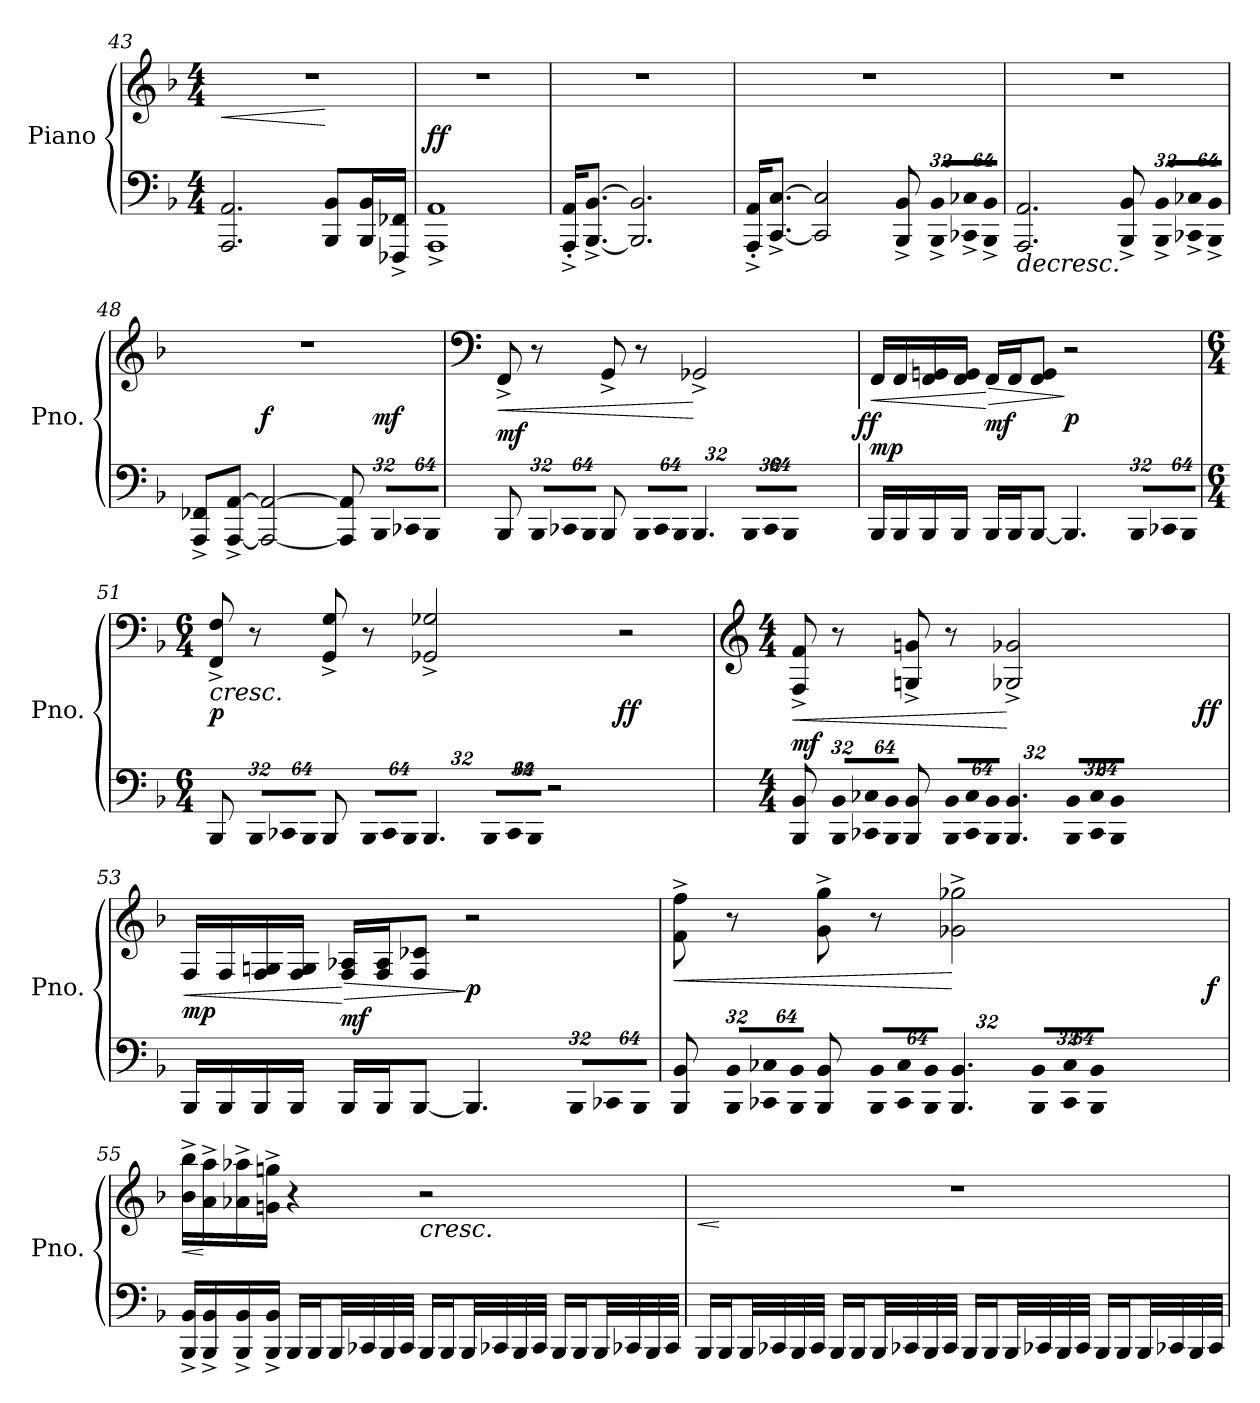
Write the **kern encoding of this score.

**kern	**kern	**dynam
*part1	*part1	*part1
*staff2	*staff1	*staff1/2
*I"Piano	*	*
*I'Pno.	*	*
*clefF4	*clefG2	*
*k[b-]	*k[b-]	*
*F:	*F:	*
*M4/4	*M4/4	*
=43	=43	=43
!	!	!LO:HP:b
2.AAAi/ 2.AAi	1r	<
8BBB-i/ 8BB-iL	.	[
16BBB-i/ 16BB-iL	.	.
16FFF-Xi/^ 16FF-Xi^JJ	.	.
=44	=44	=44
1AAAi^ 1AAi^	1r	ff
=45	=45	=45
16AAAi/'^ 16AAi'^KL	1r	.
[<8.BBB-i/^ [>8.BB-i^J	.	.
2.BBB-i/] 2.BB-i]	.	.
!!LO:LB:g=z
=46	=46	=46
16AAAi/'^ 16AAi'^KL	1r	.
[<8.CCi/^ [>8.Ci^J	.	.
2CCi/] 2Ci]	.	.
8BBB-i/^ 8BB-i^	.	.
*Xbrackettup	*	*
!LO:N:vis=16	!	!
512%21BBB-i/^ 512%21BB-i^LL	.	.
!LO:N:vis=16	!	!
1024%43CC-Xi/^ 1024%43C-Xi^	.	.
!LO:N:vis=16	!	!
1024%43BBB-i/^ 1024%43BB-i^JJ	.	.
=47	=47	=47
!	!	!LO:HP:b=2
2.AAAi/ 2.AAi	1r	>
8BBB-i/^ 8BB-i^	.	.
!LO:N:vis=16	!	!
512%21BBB-i/^ 512%21BB-i^LL	.	.
!LO:N:vis=16	!	!
1024%43CC-Xi/^ 1024%43C-Xi^	.	.
!LO:N:vis=16	!	!
1024%43BBB-i/^ 1024%43BB-i^JJ	.	.
=48	=48	=48
8AAAi/^ 8FF-Xi^L	1r	.
[<8AAAi/^ [>8AAi^J	.	.
2AAAi/_< 2AAi_>	.	f
8AAAi/] 8AAi]	.	.
!LO:N:vis=16	!	!
512%21BBB-i/LL	.	mf
!LO:N:vis=16	!	!
1024%43CC-Xi/	.	.
!LO:N:vis=16	!	!
1024%43BBB-i/JJ	.	.
.	.	]
=49	=49	=49
*	*clefF4	*
!	!	!LO:HP:b
*	*^	*
8BBB-i/	8FF^i/	2ryy	< mf
!LO:N:vis=16	!	!	!
512%21BBB-i/LL	8r	.	.
!LO:N:vis=16	!	!	!
1024%43CC-Xi/	.	.	.
!LO:N:vis=16	!	!	!
1024%43BBB-i/JJ	.	.	.
8BBB-i/	8GG^i/	.	.
!LO:N:vis=16	!	!	!
512%21BBB-i/LL	8r	.	.
!LO:N:vis=16	!	!	!
1024%43CC-i/	.	.	.
!LO:N:vis=16	!	!	!
1024%43BBB-i/JJ	.	.	.
4.BBB-i/	2GG-X^i/	4ryy	[
.	.	8ryy	.
!LO:N:vis=16	!	!	!
512%21BBB-i/LL	.	16ryy	.
!LO:N:vis=16	!	!	!
1024%43CC-i/	.	.	.
.	.	32ryy	.
!LO:N:vis=16	!	!	!
1024%43BBB-i/JJ	.	.	.
.	.	64ryy	.
.	.	128...ryy	.
.	.	1024ryy	ff
!!LO:LB:g=z
=50	=50	=50	=50
!	!	!	!LO:HP:b
*	*v	*v	*
16BBB-i/LL	16FFi/LL	< mp
16BBB-i/	16FFi/	.
16BBB-i/	16FFi/ 16GGni	.
16BBB-i/JJ	16FFi/ 16GGiJJ	.
!	!	!LO:HP:n=1:b
16BBB-i/LL	16FFi/LL	[ > mf
16BBB-i/J	16FFi/J	.
[<8BBB-i/J	8FFi/ 8GGiJ	.
4.BBB-i/]	2r	] p
!LO:N:vis=16	!	!
512%21BBB-i/LL	.	.
!LO:N:vis=16	!	!
1024%43CC-Xi/	.	.
!LO:N:vis=16	!	!
1024%43BBB-i/JJ	.	.
=51	=51	=51
*M6/4	*M6/4	*
!	!	!LO:HP:b
*	*^	*
8BBB-i/	8FFi/^ 8Fi^	2ryy	< p
!LO:N:vis=16	!	!	!
512%21BBB-i/LL	8r	.	.
!LO:N:vis=16	!	!	!
1024%43CC-Xi/	.	.	.
!LO:N:vis=16	!	!	!
1024%43BBB-i/JJ	.	.	.
8BBB-i/	8GGi/^ 8Gi^	.	.
!LO:N:vis=16	!	!	!
512%21BBB-i/LL	8r	.	.
!LO:N:vis=16	!	!	!
1024%43CC-i/	.	.	.
!LO:N:vis=16	!	!	!
1024%43BBB-i/JJ	.	.	.
4.BBB-i/	2GG-Xi/^ 2G-Xi^	4ryy	.
.	.	8ryy	.
!LO:N:vis=16	!	!	!
512%21BBB-i/LL	.	16ryy	.
!LO:N:vis=16	!	!	!
1024%43CC-i/	.	.	.
.	.	32ryy	.
!LO:N:vis=16	!	!	!
1024%43BBB-i/JJ	.	.	.
.	.	64ryy	.
.	.	128...ryy	.
.	.	2ryy	ff
2r	2r	.	[
.	.	1024ryy	.
!!LO:LB:g=z	!!
=52	=52	=52	=52
*	*clefG2	*	*
*M4/4	*M4/4	*	*
!	!	!	!LO:HP:b
8BBB-i/ 8BB-i	8Fi/^ 8fi^	2ryy	< mf
!LO:N:vis=16	!	!	!
512%21BBB-i/ 512%21BB-iLL	8r	.	.
!LO:N:vis=16	!	!	!
1024%43CC-Xi/ 1024%43C-Xi	.	.	.
!LO:N:vis=16	!	!	!
1024%43BBB-i/ 1024%43BB-iJJ	.	.	.
8BBB-i/ 8BB-i	8Gni/^ 8gni^	.	.
!LO:N:vis=16	!	!	!
512%21BBB-i/ 512%21BB-iLL	8r	.	.
!LO:N:vis=16	!	!	!
1024%43CC-i/ 1024%43C-i	.	.	.
!LO:N:vis=16	!	!	!
1024%43BBB-i/ 1024%43BB-iJJ	.	.	.
4.BBB-i/ 4.BB-i	2G-Xi/^ 2g-Xi^	4ryy	[
.	.	8ryy	.
!LO:N:vis=16	!	!	!
512%21BBB-i/ 512%21BB-iLL	.	16ryy	.
!LO:N:vis=16	!	!	!
1024%43CC-i/ 1024%43C-i	.	.	.
.	.	32ryy	.
!LO:N:vis=16	!	!	!
1024%43BBB-i/ 1024%43BB-iJJ	.	.	.
.	.	64ryy	.
.	.	128...ryy	.
.	.	1024ryy	ff
=53	=53	=53	=53
!	!	!	!LO:HP:b
*	*v	*v	*
16BBB-i/LL	16Fi/LL	< mp
16BBB-i/	16Fi/	.
16BBB-i/	16Fi/ 16Gni	.
16BBB-i/JJ	16Fi/ 16GiJJ	.
!	!	!LO:HP:n=1:b
16BBB-i/LL	16Fi/ 16A-XiLL	[ > mf
16BBB-i/J	16Fi/ 16A-iJ	.
[<8BBB-i/J	8Fi/ 8c-XiJ	.
4.BBB-i/]	2r	] p
!LO:N:vis=16	!	!
512%21BBB-i/LL	.	.
!LO:N:vis=16	!	!
1024%43CC-Xi/	.	.
!LO:N:vis=16	!	!
1024%43BBB-i/JJ	.	.
=54	=54	=54
!	!	!LO:HP:b
*	*^	*
8BBB-i/ 8BB-i	8fi\^ 8ffi^	2ryy	< f mf
!LO:N:vis=16	!	!	!
512%21BBB-i/ 512%21BB-iLL	8r	.	.
!LO:N:vis=16	!	!	!
1024%43CC-Xi/ 1024%43C-Xi	.	.	.
!LO:N:vis=16	!	!	!
1024%43BBB-i/ 1024%43BB-iJJ	.	.	.
8BBB-i/ 8BB-i	8gi\^ 8ggi^	.	.
!LO:N:vis=16	!	!	!
512%21BBB-i/ 512%21BB-iLL	8r	.	.
!LO:N:vis=16	!	!	!
1024%43CC-i/ 1024%43C-i	.	.	.
!LO:N:vis=16	!	!	!
1024%43BBB-i/ 1024%43BB-iJJ	.	.	.
4.BBB-i/ 4.BB-i	2g-Xi\^ 2gg-Xi^	4ryy	[
.	.	8ryy	.
!LO:N:vis=16	!	!	!
512%21BBB-i/ 512%21BB-iLL	.	16ryy	.
!LO:N:vis=16	!	!	!
1024%43CC-i/ 1024%43C-i	.	.	.
.	.	32ryy	.
!LO:N:vis=16	!	!	!
1024%43BBB-i/ 1024%43BB-iJJ	.	.	.
.	.	64ryy	.
.	.	128...ryy	.
.	.	1024ryy	f
!!LO:LB:g=z
=55	=55	=55	=55
!	!	!	!LO:HP:b
*	*v	*v	*
16BBB-i/^ 16BB-i^LL	16b-i\^ 16bb-i^LL	<
16BBB-i/^ 16BB-i^	16ai\^ 16aai^	[
16BBB-i/^ 16BB-i^	16a-Xi\^ 16aa-Xi^	.
16BBB-i/^ 16BB-i^JJ	16gni\^ 16ggni^JJ	.
16BBB-i/LL	4r	[ fff mf ff
16BBB-i/J	.	.
32BBB-i/LL	.	.
32CC-Xi/	.	.
32BBB-i/	.	.
32CC-i/JJJ	.	.
!	!	!LO:HP:b
16BBB-i/LL	2r	<
16BBB-i/J	.	.
32BBB-i/LL	.	.
32CC-Xi/	.	.
32BBB-i/	.	.
32CC-i/JJJ	.	.
16BBB-i/LL	.	.
16BBB-i/J	.	.
32BBB-i/LL	.	.
32CC-Xi/	.	.
32BBB-i/	.	.
32CC-i/JJJ	.	.
!!LO:PB:g=z
=56	=56	=56
!	!	!LO:HP:b
16BBB-i/LL	1r	<
16BBB-i/J	.	[
32BBB-i/LL	.	.
32CC-Xi/	.	.
32BBB-i/	.	.
32CC-i/JJJ	.	.
16BBB-i/LL	.	.
16BBB-i/J	.	.
32BBB-i/LL	.	.
32CC-Xi/	.	.
32BBB-i/	.	.
32CC-i/JJJ	.	.
16BBB-i/LL	.	.
16BBB-i/J	.	.
32BBB-i/LL	.	.
32CC-Xi/	.	.
32BBB-i/	.	.
32CC-i/JJJ	.	.
16BBB-i/LL	.	.
16BBB-i/J	.	.
32BBB-i/LL	.	.
32CC-Xi/	.	.
32BBB-i/	.	.
32CC-i/JJJ	.	.
=	=	=
*-	*-	*-
